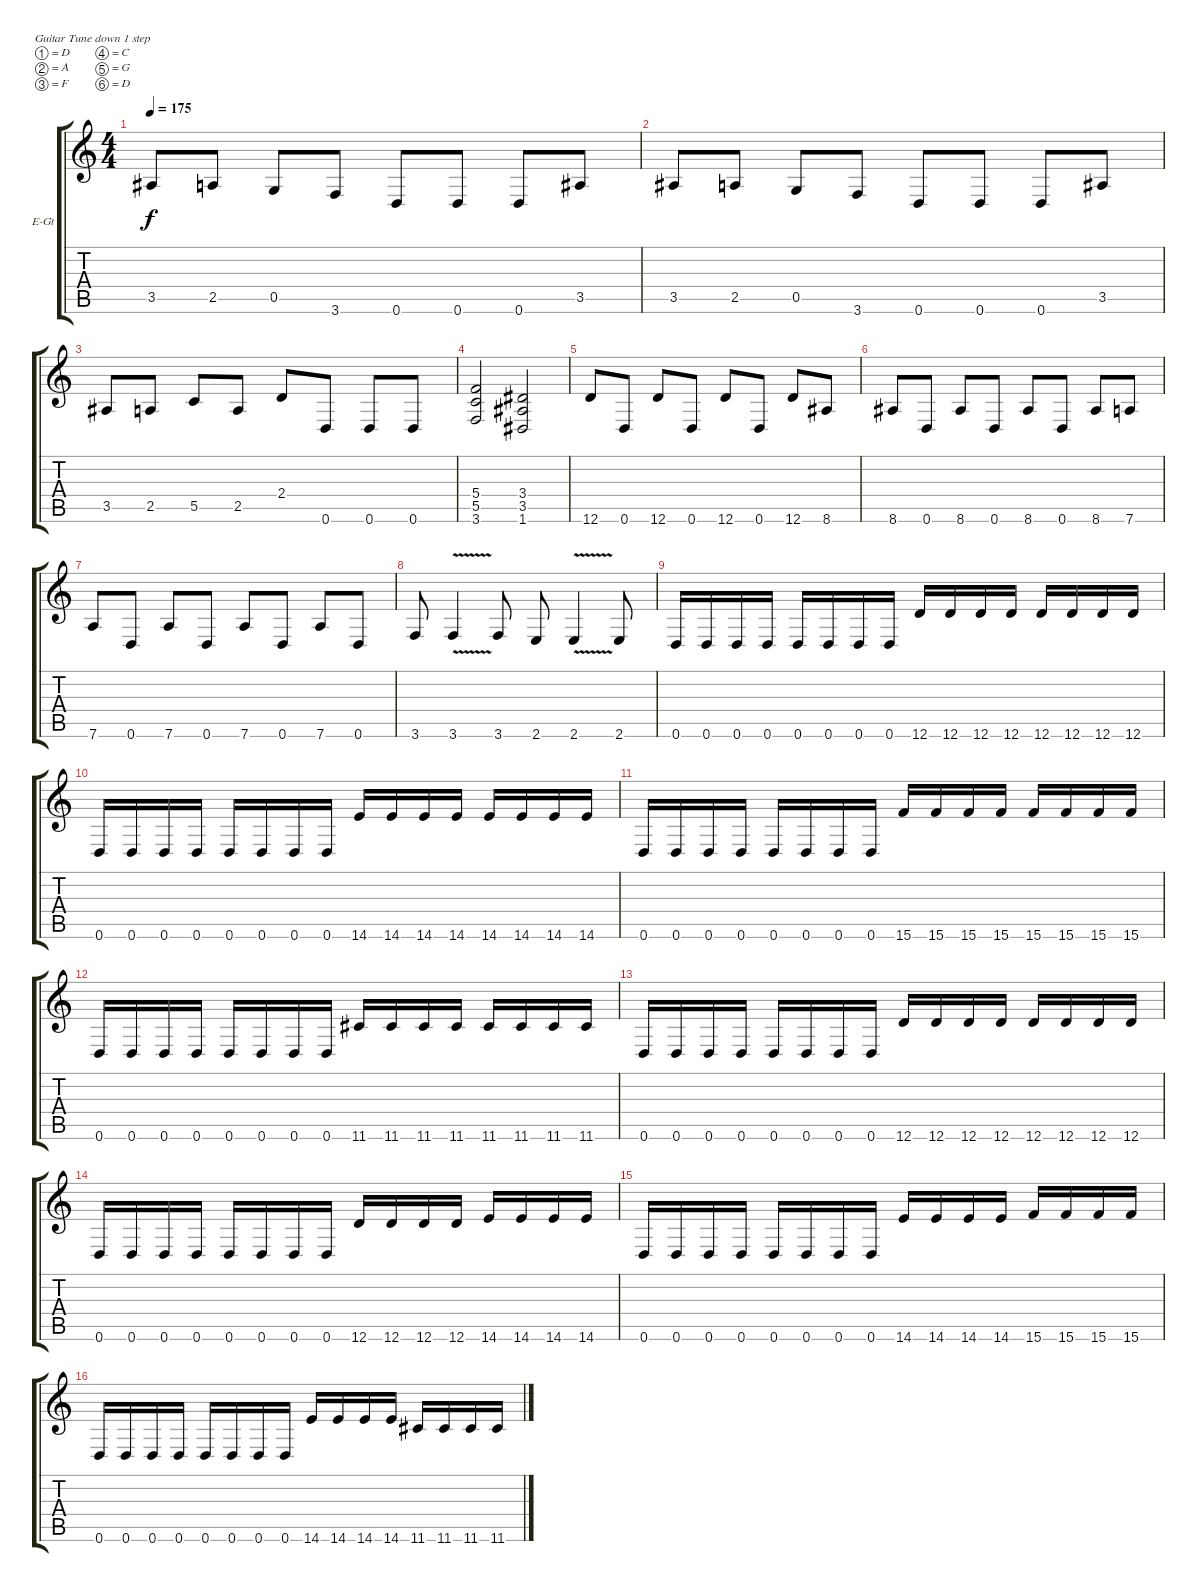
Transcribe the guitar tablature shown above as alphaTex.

\bracketExtendMode groupsimilarinstruments
\firstSystemTrackNameOrientation horizontal
\otherSystemsTrackNameOrientation horizontal
\track ("Guitar 1" "E-Gt") {instrument distortionguitar}
\staff {score tabs}
\tuning (D4 A3 F3 C3 G2 D2)
\ts (4 4)
\tempo 175
\clef g2
\ks c
3.5.8{dy f} 2.5.8 0.5.8 3.6.8 0.6.8 0.6.8 0.6.8 3.5.8 |
3.5.8 2.5.8 0.5.8 3.6.8 0.6.8 0.6.8 0.6.8 3.5.8 |
3.5.8 2.5.8 5.5.8 2.5.8 2.4.8 0.6.8 0.6.8 0.6.8 |
(5.4 5.5 3.6).2 (3.4 3.5 1.6).2 |
12.6.8 0.6.8 12.6.8 0.6.8 12.6.8 0.6.8 12.6.8 8.6.8 |
8.6.8 0.6.8 8.6.8 0.6.8 8.6.8 0.6.8 8.6.8 7.6.8 |
7.6.8 0.6.8 7.6.8 0.6.8 7.6.8 0.6.8 7.6.8 0.6.8 |
3.6.8 3.6{v}.4 3.6.8 2.6.8 2.6{v}.4 2.6.8 |
0.6.16 0.6.16 0.6.16 0.6.16 0.6.16 0.6.16 0.6.16 0.6.16 12.6.16 12.6.16 12.6.16 12.6.16 12.6.16 12.6.16 12.6.16 12.6.16 |
0.6.16 0.6.16 0.6.16 0.6.16 0.6.16 0.6.16 0.6.16 0.6.16 14.6.16 14.6.16 14.6.16 14.6.16 14.6.16 14.6.16 14.6.16 14.6.16 |
0.6.16 0.6.16 0.6.16 0.6.16 0.6.16 0.6.16 0.6.16 0.6.16 15.6.16 15.6.16 15.6.16 15.6.16 15.6.16 15.6.16 15.6.16 15.6.16 |
0.6.16 0.6.16 0.6.16 0.6.16 0.6.16 0.6.16 0.6.16 0.6.16 11.6.16 11.6.16 11.6.16 11.6.16 11.6.16 11.6.16 11.6.16 11.6.16 |
0.6.16 0.6.16 0.6.16 0.6.16 0.6.16 0.6.16 0.6.16 0.6.16 12.6.16 12.6.16 12.6.16 12.6.16 12.6.16 12.6.16 12.6.16 12.6.16 |
0.6.16 0.6.16 0.6.16 0.6.16 0.6.16 0.6.16 0.6.16 0.6.16 12.6.16 12.6.16 12.6.16 12.6.16 14.6.16 14.6.16 14.6.16 14.6.16 |
0.6.16 0.6.16 0.6.16 0.6.16 0.6.16 0.6.16 0.6.16 0.6.16 14.6.16 14.6.16 14.6.16 14.6.16 15.6.16 15.6.16 15.6.16 15.6.16 |
0.6.16 0.6.16 0.6.16 0.6.16 0.6.16 0.6.16 0.6.16 0.6.16 14.6.16 14.6.16 14.6.16 14.6.16 11.6.16 11.6.16 11.6.16 11.6.16
